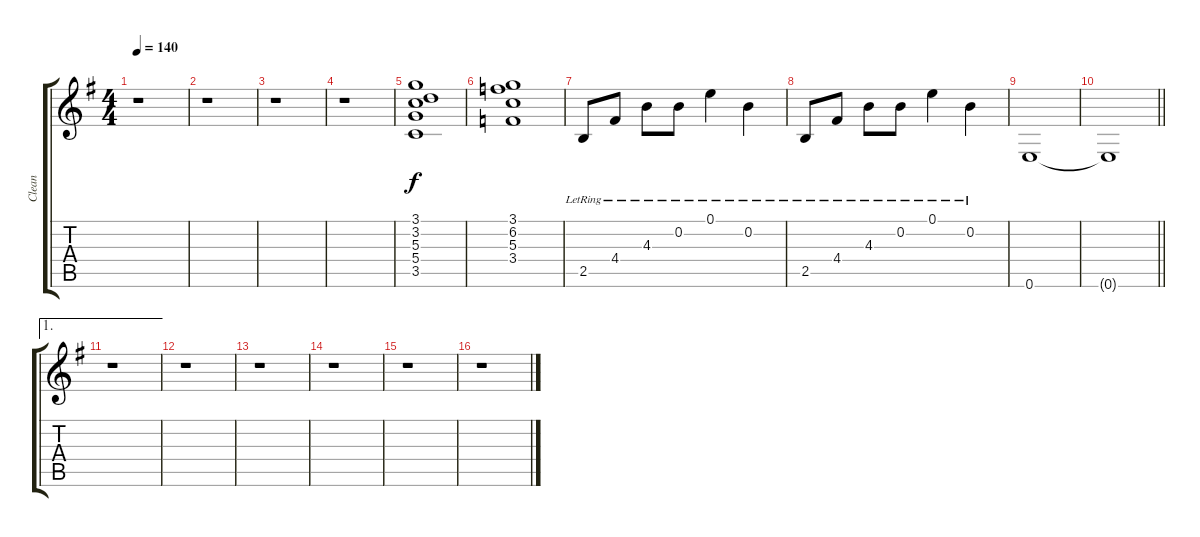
\track ("Clean" "Clean") {instrument electricguitarclean}
\staff {score tabs}
\tuning (E4 B3 G3 D3 A2 E2) {hide}
\ts (4 4)
\tempo 140
\clef g2
\ks g
r.1{dy f} |
r.1 |
r.1 |
r.1 |
(3.1 3.2 5.3 5.4 3.5).1 |
(3.1 6.2 5.3 3.4).1 |
2.5{lr}.8 4.4{lr}.8 4.3{lr}.8 0.2{lr}.8 0.1{lr}.4 0.2{lr}.4 |
2.5{lr}.8 4.4{lr}.8 4.3{lr}.8 0.2{lr}.8 0.1{lr}.4 0.2{lr}.4 |
0.6.1 |
\barLineRight lightlight
0.6{t}.1 |
\ae 1
r.1 |
r.1 |
r.1 |
r.1 |
r.1 |
r.1
